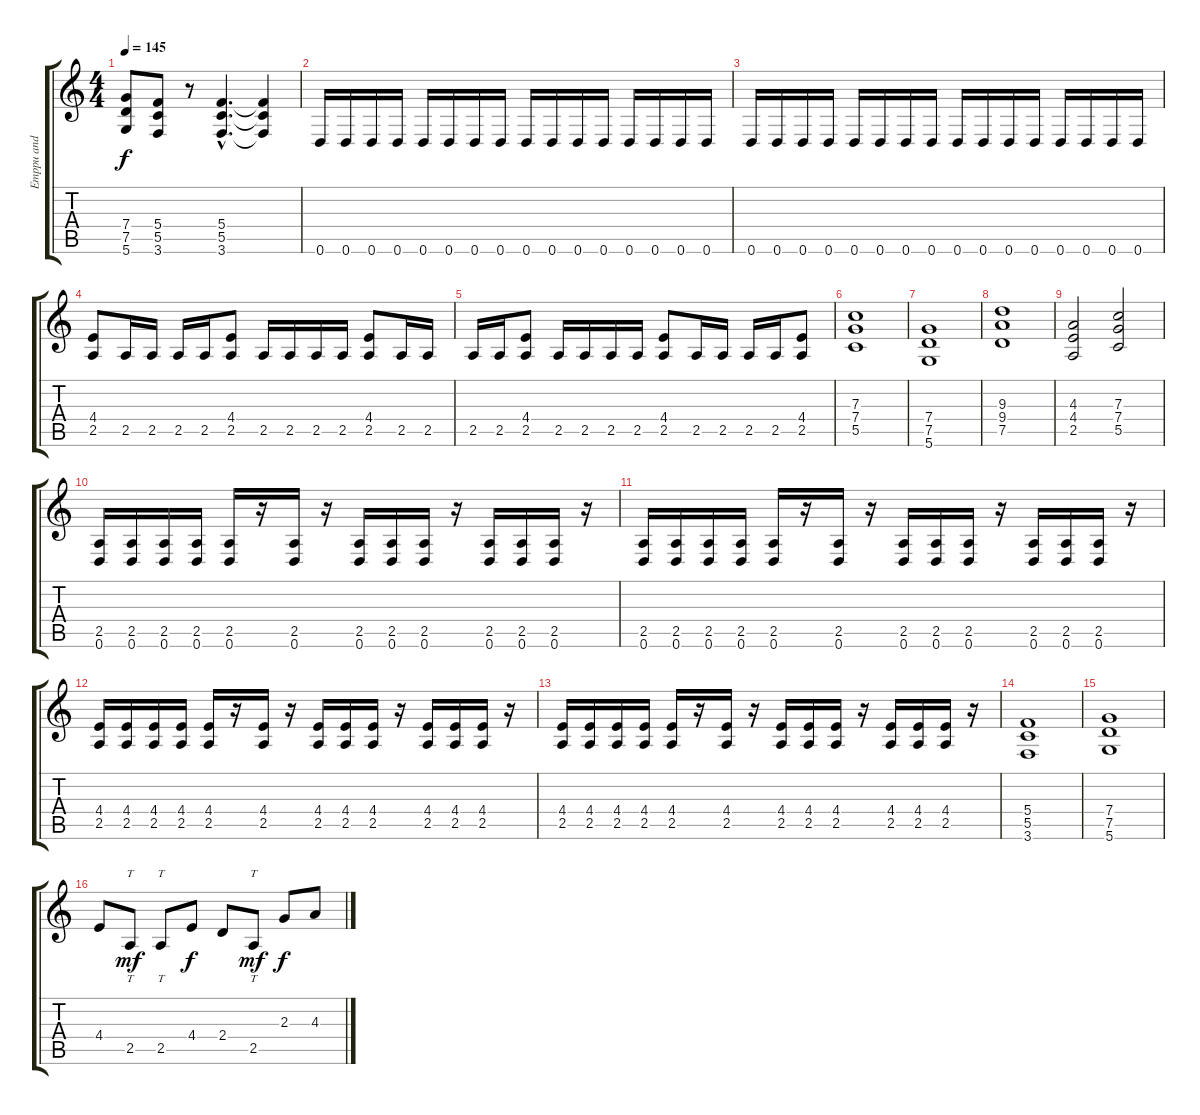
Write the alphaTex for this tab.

\track ("Emppu and his guitar" "Emppu and ") {instrument distortionguitar}
\staff {score tabs}
\tuning (D4 A3 F3 C3 G2 D2) {hide}
\ts (4 4)
\tempo 145
\clef g2
\ks c
(7.4 7.5 5.6).8{dy f} (5.4 5.5 3.6).8 r.8 (5.4{hac} 5.5{hac} 3.6{hac}).4{d} (5.4{t} 5.5{t} 3.6{t}).4 |
0.6.16 0.6.16 0.6.16 0.6.16 0.6.16 0.6.16 0.6.16 0.6.16 0.6.16 0.6.16 0.6.16 0.6.16 0.6.16 0.6.16 0.6.16 0.6.16 |
0.6.16 0.6.16 0.6.16 0.6.16 0.6.16 0.6.16 0.6.16 0.6.16 0.6.16 0.6.16 0.6.16 0.6.16 0.6.16 0.6.16 0.6.16 0.6.16 |
(4.4 2.5).8 2.5.16 2.5.16 2.5.16 2.5.16 (4.4 2.5).8 2.5.16 2.5.16 2.5.16 2.5.16 (4.4 2.5).8 2.5.16 2.5.16 |
2.5.16 2.5.16 (4.4 2.5).8 2.5.16 2.5.16 2.5.16 2.5.16 (4.4 2.5).8 2.5.16 2.5.16 2.5.16 2.5.16 (4.4 2.5).8 |
(7.3 7.4 5.5).1 |
(7.4 7.5 5.6).1 |
(9.3 9.4 7.5).1 |
(4.3 4.4 2.5).2 (7.3 7.4 5.5).2 |
(2.5 0.6).16 (2.5 0.6).16 (2.5 0.6).16 (2.5 0.6).16 (2.5 0.6).16 r.16 (2.5 0.6).16 r.16 (2.5 0.6).16 (2.5 0.6).16 (2.5 0.6).16 r.16 (2.5 0.6).16 (2.5 0.6).16 (2.5 0.6).16 r.16 |
(2.5 0.6).16 (2.5 0.6).16 (2.5 0.6).16 (2.5 0.6).16 (2.5 0.6).16 r.16 (2.5 0.6).16 r.16 (2.5 0.6).16 (2.5 0.6).16 (2.5 0.6).16 r.16 (2.5 0.6).16 (2.5 0.6).16 (2.5 0.6).16 r.16 |
(4.4 2.5).16 (4.4 2.5).16 (4.4 2.5).16 (4.4 2.5).16 (4.4 2.5).16 r.16 (4.4 2.5).16 r.16 (4.4 2.5).16 (4.4 2.5).16 (4.4 2.5).16 r.16 (4.4 2.5).16 (4.4 2.5).16 (4.4 2.5).16 r.16 |
(4.4 2.5).16 (4.4 2.5).16 (4.4 2.5).16 (4.4 2.5).16 (4.4 2.5).16 r.16 (4.4 2.5).16 r.16 (4.4 2.5).16 (4.4 2.5).16 (4.4 2.5).16 r.16 (4.4 2.5).16 (4.4 2.5).16 (4.4 2.5).16 r.16 |
(5.4 5.5 3.6).1 |
(7.4 7.5 5.6).1 |
4.4.8{instrument distortionguitar} 2.5.8{tt dy mf} 2.5.8{tt} 4.4.8{dy f} 2.4.8 2.5.8{tt dy mf} 2.3.8{dy f} 4.3.8
